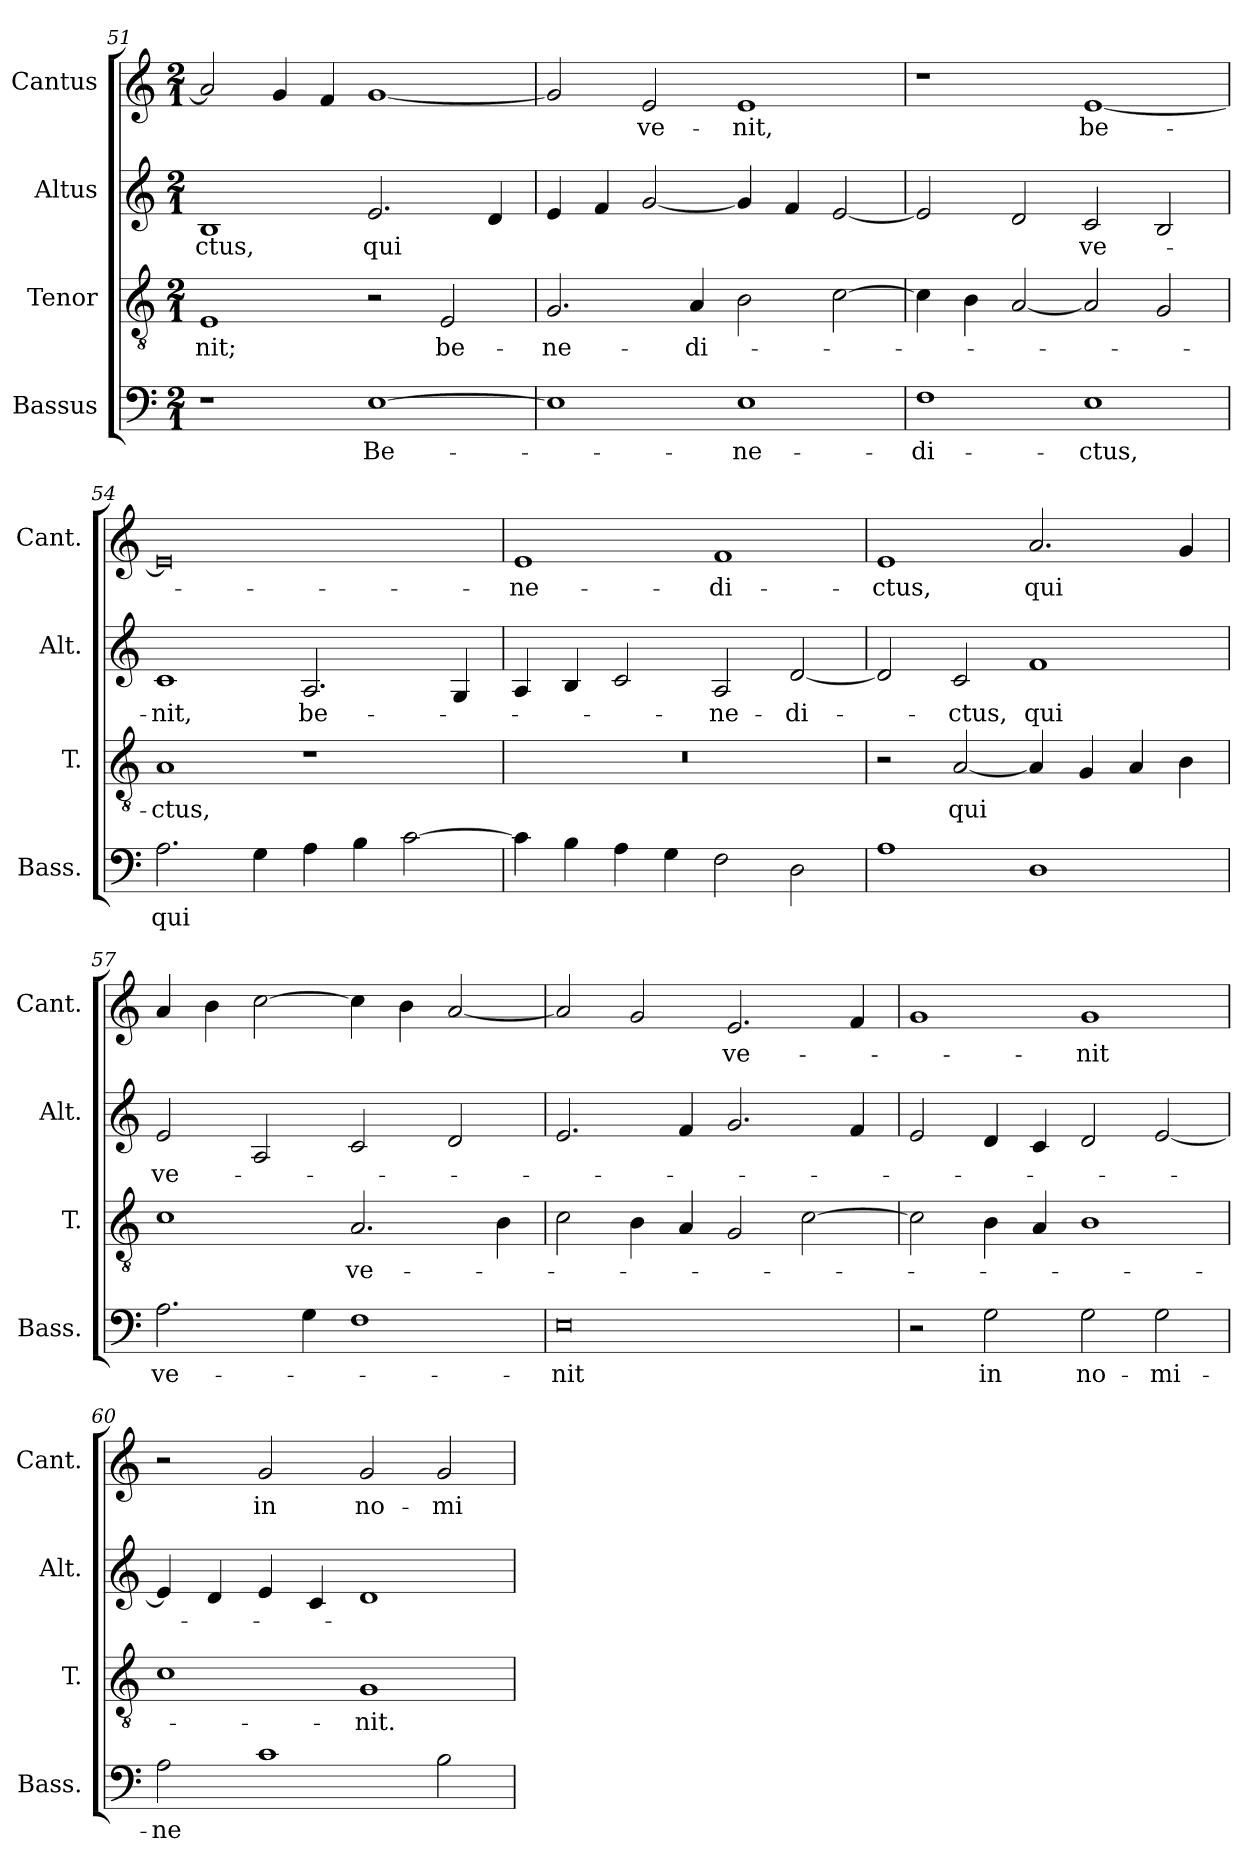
**kern	**text	**kern	**text	**kern	**text	**kern	**text
*part4	*part4	*part3	*part3	*part2	*part2	*part1	*part1
*staff4	*staff4	*staff3	*staff3	*staff2	*staff2	*staff1	*staff1
*I"Bassus	*	*I"Tenor	*	*I"Altus	*	*I"Cantus	*
*I'Bass.	*	*I'T.	*	*I'Alt.	*	*I'Cant.	*
*clefF4	*	*clefGv2	*	*clefG2	*	*clefG2	*
*	*	*ITrd7c12	*	*	*	*	*
*k[]	*	*k[]	*	*k[]	*	*k[]	*
*C:	*	*C:	*	*C:	*	*C:	*
*M2/1	*	*M2/1	*	*M2/1	*	*M2/1	*
=51	=51	=51	=51	=51	=51	=51	=51
1r	.	1EE/	-nit;	1B/	-ctus,	2a/]	.
.	.	.	.	.	.	4g/	.
.	.	.	.	.	.	4f/	.
[1E\	Be-	2r	.	2.e/	qui	[1g/	.
.	.	2EE/	be-	.	.	.	.
.	.	.	.	4d/	.	.	.
=52	=52	=52	=52	=52	=52	=52	=52
1E\]	.	2.GG/	-ne-	4e/	.	2g/]	.
.	.	.	.	4f/	.	.	.
.	.	.	.	[2g/	.	2e/	ve-
.	.	4AA/	-di-	.	.	.	.
1E\	-ne-	2BB\	.	4g/]	.	1e/	-nit,
.	.	.	.	4f/	.	.	.
.	.	[2C\	.	[2e/	.	.	.
=53	=53	=53	=53	=53	=53	=53	=53
1F\	-di-	4C\]	.	2e/]	.	1r	.
.	.	4BB\	.	.	.	.	.
.	.	[2AA/	.	2d/	.	.	.
1E\	-ctus,	2AA/]	.	2c/	ve-	[1e/	be-
.	.	2GG/	.	2B/	.	.	.
=54	=54	=54	=54	=54	=54	=54	=54
2.A\	qui	1AA/	-ctus,	1c/	-nit,	0e/]	.
4G\	.	.	.	.	.	.	.
4A\	.	1r	.	2.A/	be-	.	.
4B\	.	.	.	.	.	.	.
[2c\	.	.	.	.	.	.	.
.	.	.	.	4G/	.	.	.
=55	=55	=55	=55	=55	=55	=55	=55
4c\]	.	0r	.	4A/	.	1e/	-ne-
4B\	.	.	.	4B/	.	.	.
4A\	.	.	.	2c/	.	.	.
4G\	.	.	.	.	.	.	.
2F\	.	.	.	2A/	-ne-	1f/	-di-
2D\	.	.	.	[2d/	-di-	.	.
=56	=56	=56	=56	=56	=56	=56	=56
1A\	.	2r	.	2d/]	.	1e/	-ctus,
.	.	[2AA/	qui	2c/	-ctus,	.	.
1D\	.	4AA/]	.	1f/	qui	2.a/	qui
.	.	4GG/	.	.	.	.	.
.	.	4AA/	.	.	.	.	.
.	.	4BB\	.	.	.	4g/	.
=57	=57	=57	=57	=57	=57	=57	=57
2.A\	ve-	1C\	.	2e/	ve-	4a/	.
.	.	.	.	.	.	4b\	.
.	.	.	.	2A/	.	[2cc\	.
4G\	.	.	.	.	.	.	.
1F\	.	2.AA/	ve-	2c/	.	4cc\]	.
.	.	.	.	.	.	4b\	.
.	.	.	.	2d/	.	[2a/	.
.	.	4BB\	.	.	.	.	.
=58	=58	=58	=58	=58	=58	=58	=58
0E\	-nit	2C\	.	2.e/	.	2a/]	.
.	.	4BB\	.	.	.	2g/	.
.	.	4AA/	.	4f/	.	.	.
.	.	2GG/	.	2.g/	.	2.e/	ve-
.	.	[2C\	.	.	.	.	.
.	.	.	.	4f/	.	4f/	.
=59	=59	=59	=59	=59	=59	=59	=59
2r	.	2C\]	.	2e/	.	1g/	.
2G\	in	4BB\	.	4d/	.	.	.
.	.	4AA/	.	4c/	.	.	.
2G\	no-	1BB\	.	2d/	.	1g/	-nit
2G\	-mi-	.	.	[2e/	.	.	.
=60	=60	=60	=60	=60	=60	=60	=60
2A\	-ne	1C\	.	4e/]	.	2r	.
.	.	.	.	4d/	.	.	.
1c\	.	.	.	4e/	.	2g/	in
.	.	.	.	4c/	.	.	.
.	.	1GG/	-nit.	1d/	.	2g/	no-
2B\	.	.	.	.	.	2g/	-mi-
=	=	=	=	=	=	=	=
*-	*-	*-	*-	*-	*-	*-	*-
